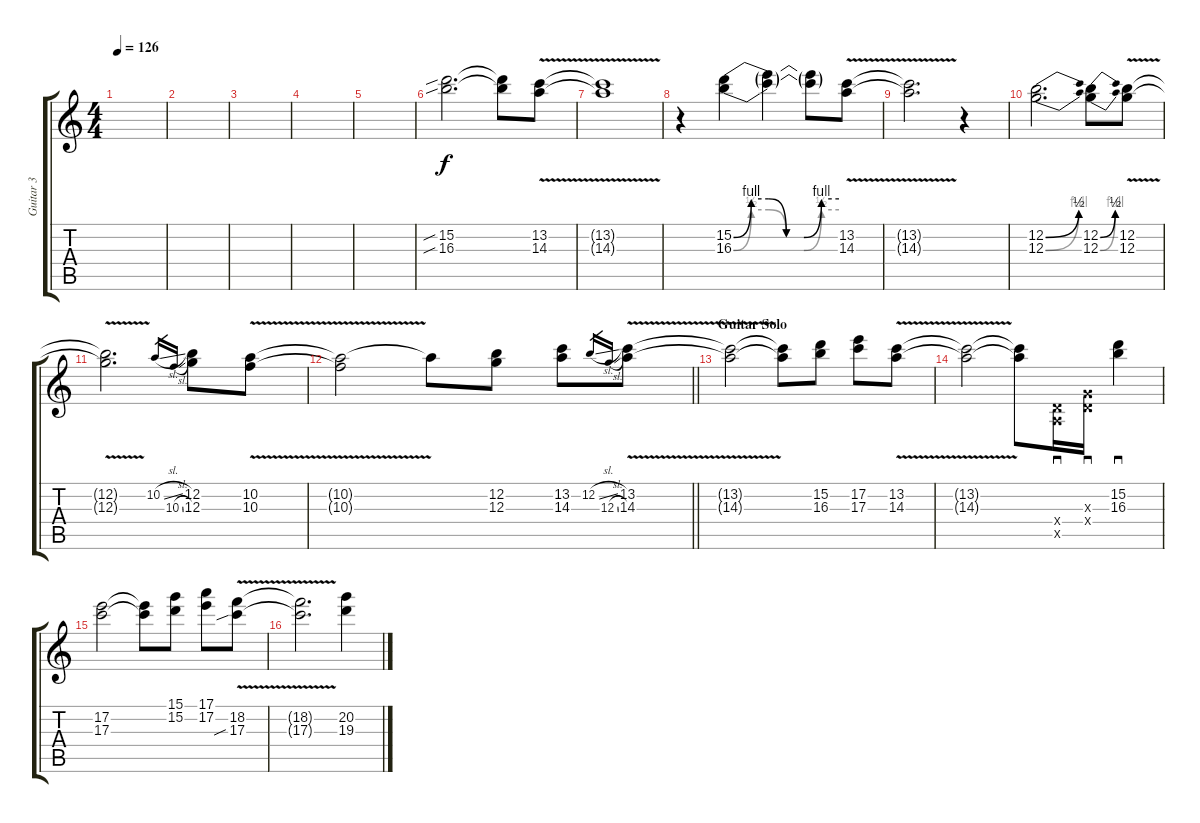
\track ("Guitar 3" "Guitar 3") {instrument electricguitarclean}
\staff {score tabs}
\tuning (E4 B3 G3 D3 A2 E2) {hide}
\ts (4 4)
\tempo 126
\clef g2
\ks c
|
|
|
|
|
(15.2{sib} 16.3{sib}).2{d} (15.2{t} 16.3{t}).8 (13.2{v} 14.3{v}).8 |
(13.2{t} 14.3{t}).1 |
r.4 (15.2{be (custom 0 0 10 4 20 4 30 0 40 0 50 4 60 4)} 16.3{be (custom 0 0 10 2 20 2 30 0 40 0 50 2 60 2)}).4 (15.2{t} 16.3{t}).4 (15.2{t} 16.3{t}).8 (13.2{v} 14.3{v}).8 |
(13.2{t} 14.3{t}).2{d} r.4 |
(12.2{be (bend 0 0 60 2)} 12.3{be (bend 0 0 60 4)}).2{d} (12.2{be (bend 0 0 60 2)} 12.3{be (bend 0 0 60 4)}).8 (12.2{v} 12.3{v}).8 |
(12.2{t} 12.3{t}).2{d} 10.2{sl}.16{gr} 10.3{sl}.16{gr} (12.2 12.3).8 (10.2{v} 10.3{v}).8 |
\barLineRight lightlight
(10.2{t} 10.3{t}).2 10.2{t}.8 (12.2 12.3).8 (13.2 14.3).8 12.2{sl}.16{gr} 12.3{sl}.16{gr} (13.2{v} 14.3{v}).8 |
\section ("" "Guitar Solo")
(13.2{t} 14.3{t}).2 (13.2{t} 14.3{t}).8 (15.2 16.3).8 (17.2 17.3).8 (13.2{v} 14.3{v}).8 |
(13.2{t} 14.3{t}).2 (13.2{t} 14.3{t}).8 (0.4{x} 0.5{x}).16{sd} (0.3{x} 0.4{x}).16{sd} (15.2 16.3).4{sd} |
(17.2 17.3).2 (17.2{t} 17.3{t}).8 (15.1 15.2).8 (17.1 17.2).8 (18.2{v} 17.3{v sib}).8 |
(18.2{t} 17.3{t}).2{d} (20.2 19.3).4
